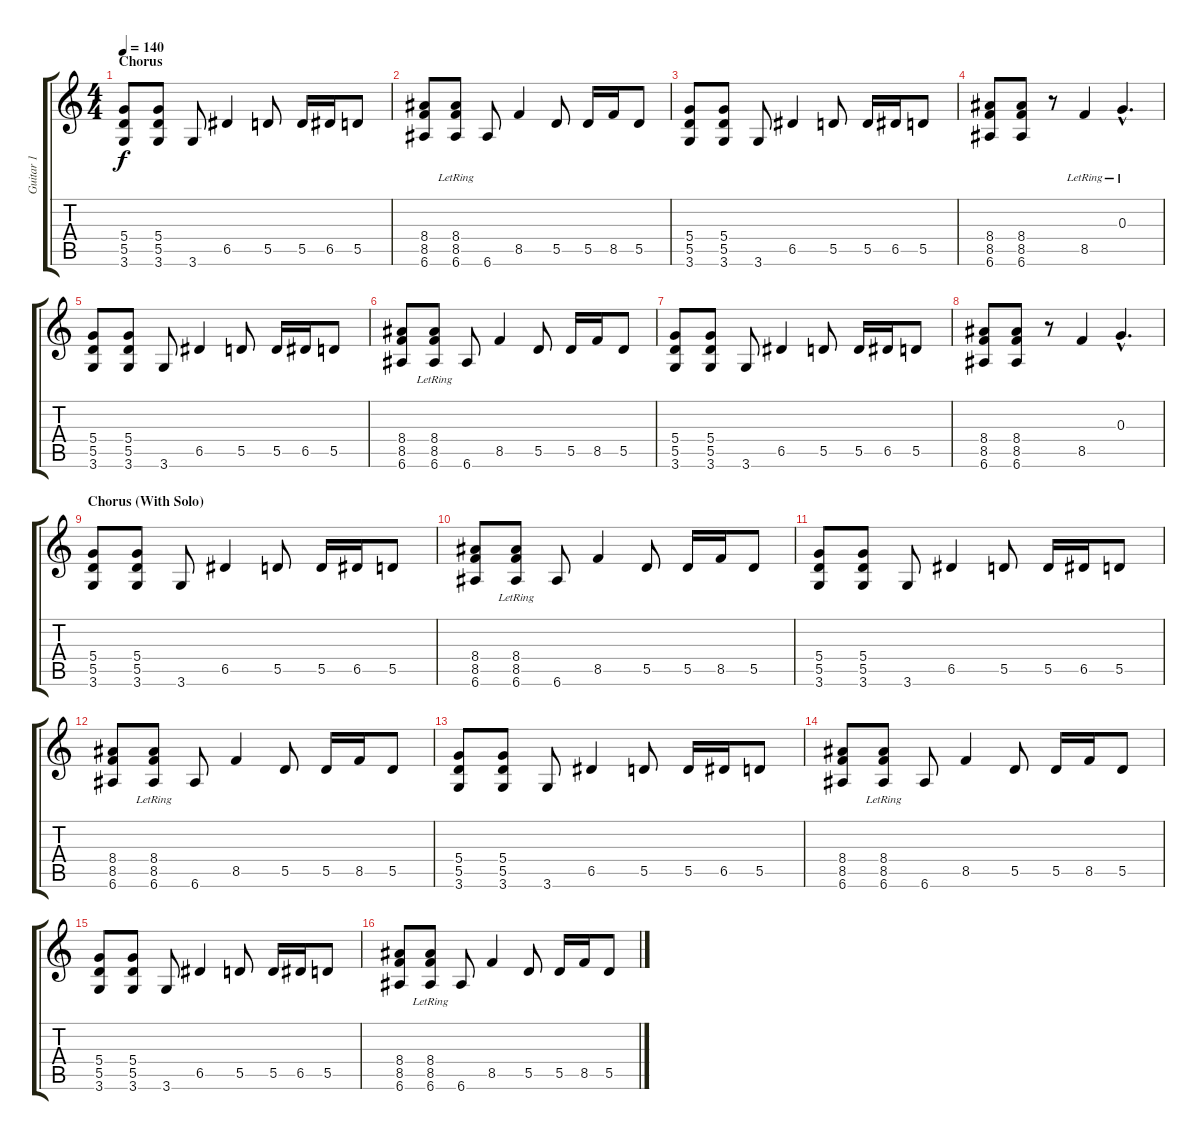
\track ("Guitar 1" "Guitar 1") {instrument distortionguitar}
\staff {score tabs}
\tuning (E4 B3 G3 D3 A2 E2) {hide}
\ts (4 4)
\section ("" "Chorus")
\tempo 140
\clef g2
\ks c
(5.4 5.5 3.6).8{dy f} (5.4 5.5 3.6).8 3.6.8 6.5.4 5.5.8 5.5.16 6.5.16 5.5.8 |
(8.4 8.5 6.6).8 (8.4 8.5{lr} 6.6).8 6.6.8 8.5.4 5.5.8 5.5.16 8.5.16 5.5.8 |
(5.4 5.5 3.6).8 (5.4 5.5 3.6).8 3.6.8 6.5.4 5.5.8 5.5.16 6.5.16 5.5.8 |
(8.4 8.5 6.6).8 (8.4 8.5 6.6).8 r.8 8.5{lr}.4 0.3{hac lr}.4{d} |
(5.4 5.5 3.6).8 (5.4 5.5 3.6).8 3.6.8 6.5.4 5.5.8 5.5.16 6.5.16 5.5.8 |
(8.4 8.5 6.6).8 (8.4 8.5{lr} 6.6).8 6.6.8 8.5.4 5.5.8 5.5.16 8.5.16 5.5.8 |
(5.4 5.5 3.6).8 (5.4 5.5 3.6).8 3.6.8 6.5.4 5.5.8 5.5.16 6.5.16 5.5.8 |
(8.4 8.5 6.6).8 (8.4 8.5 6.6).8 r.8 8.5.4 0.3{hac}.4{d} |
\section ("" "Chorus (With Solo)")
(5.4 5.5 3.6).8 (5.4 5.5 3.6).8 3.6.8 6.5.4 5.5.8 5.5.16 6.5.16 5.5.8 |
(8.4 8.5 6.6).8 (8.4 8.5{lr} 6.6).8 6.6.8 8.5.4 5.5.8 5.5.16 8.5.16 5.5.8 |
(5.4 5.5 3.6).8 (5.4 5.5 3.6).8 3.6.8 6.5.4 5.5.8 5.5.16 6.5.16 5.5.8 |
(8.4 8.5 6.6).8 (8.4 8.5{lr} 6.6).8 6.6.8 8.5.4 5.5.8 5.5.16 8.5.16 5.5.8 |
(5.4 5.5 3.6).8 (5.4 5.5 3.6).8 3.6.8 6.5.4 5.5.8 5.5.16 6.5.16 5.5.8 |
(8.4 8.5 6.6).8 (8.4 8.5{lr} 6.6).8 6.6.8 8.5.4 5.5.8 5.5.16 8.5.16 5.5.8 |
(5.4 5.5 3.6).8 (5.4 5.5 3.6).8 3.6.8 6.5.4 5.5.8 5.5.16 6.5.16 5.5.8 |
(8.4 8.5 6.6).8 (8.4 8.5{lr} 6.6).8 6.6.8 8.5.4 5.5.8 5.5.16 8.5.16 5.5.8
